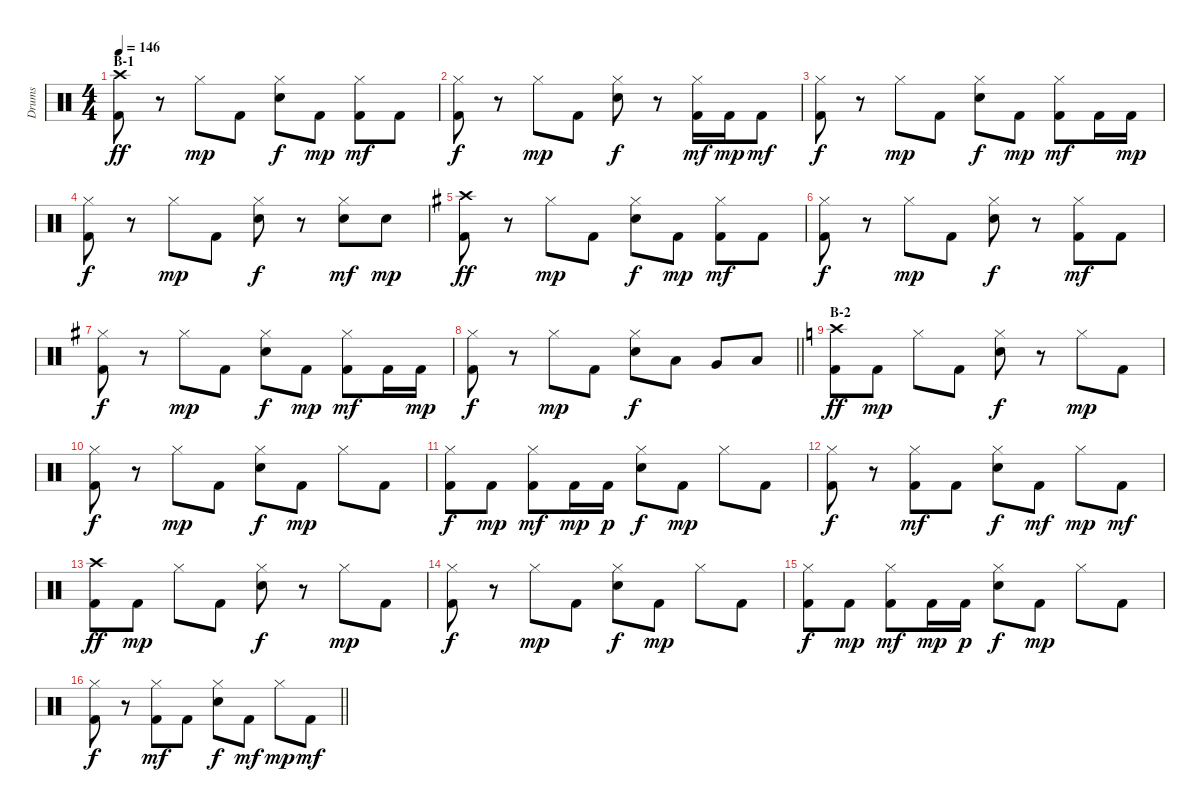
\track ("Drums" "Drums") {instrument percussion}
\staff {score}
\articulation defaults
\ts (4 4)
\section ("" "B-1")
\tempo 146
\clef neutral
\ks c
("Crash high (hit)" "Kick (hit) 2").8{dy ff} r.8 "Hi-Hat (closed)".8{dy mp} "Kick (hit) 2".8 ("Hi-Hat (closed)" "Snare (hit) 2").8{dy f} "Kick (hit) 2".8{dy mp} ("Hi-Hat (closed)" "Kick (hit) 2").8{dy mf} "Kick (hit) 2".8 |
("Hi-Hat (closed)" "Kick (hit) 2").8{dy f} r.8 "Hi-Hat (closed)".8{dy mp} "Kick (hit) 2".8 ("Hi-Hat (closed)" "Snare (hit) 2").8{dy f} r.8 ("Hi-Hat (closed)" "Kick (hit) 2").16{dy mf} "Kick (hit) 2".16{dy mp} "Kick (hit) 2".8{dy mf} |
("Hi-Hat (closed)" "Kick (hit) 2").8{dy f} r.8 "Hi-Hat (closed)".8{dy mp} "Kick (hit) 2".8 ("Hi-Hat (closed)" "Snare (hit) 2").8{dy f} "Kick (hit) 2".8{dy mp} ("Hi-Hat (closed)" "Kick (hit) 2").8{dy mf} "Kick (hit) 2".16 "Kick (hit) 2".16{dy mp} |
("Hi-Hat (closed)" "Kick (hit) 2").8{dy f} r.8 "Hi-Hat (closed)".8{dy mp} "Kick (hit) 2".8 ("Hi-Hat (closed)" "Snare (hit) 2").8{dy f} r.8 ("Hi-Hat (closed)" "Snare (hit) 2").8{dy mf} "Snare (hit) 2".8{dy mp} |
\ks g
("Crash high (hit)" "Kick (hit) 2").8{dy ff} r.8 "Hi-Hat (closed)".8{dy mp} "Kick (hit) 2".8 ("Hi-Hat (closed)" "Snare (hit) 2").8{dy f} "Kick (hit) 2".8{dy mp} ("Hi-Hat (closed)" "Kick (hit) 2").8{dy mf} "Kick (hit) 2".8 |
("Hi-Hat (closed)" "Kick (hit) 2").8{dy f} r.8 "Hi-Hat (closed)".8{dy mp} "Kick (hit) 2".8 ("Hi-Hat (closed)" "Snare (hit) 2").8{dy f} r.8 ("Hi-Hat (closed)" "Kick (hit) 2").8{dy mf} "Kick (hit) 2".8 |
("Hi-Hat (closed)" "Kick (hit) 2").8{dy f} r.8 "Hi-Hat (closed)".8{dy mp} "Kick (hit) 2".8 ("Hi-Hat (closed)" "Snare (hit) 2").8{dy f} "Kick (hit) 2".8{dy mp} ("Hi-Hat (closed)" "Kick (hit) 2").8{dy mf} "Kick (hit) 2".16 "Kick (hit) 2".16{dy mp} |
\barLineRight lightlight
("Hi-Hat (closed)" "Kick (hit) 2").8{dy f} r.8 "Hi-Hat (closed)".8{dy mp} "Kick (hit) 2".8 ("Hi-Hat (closed)" "Snare (hit) 2").8{dy f} "Low Tom (hit)".8 "Very Low Tom (hit)".8 "Low Floor Tom (hit)".8 |
\section ("" "B-2")
\ks c
("Crash high (hit)" "Kick (hit) 2").8{dy ff} "Kick (hit) 2".8{dy mp} "Hi-Hat (closed)".8 "Kick (hit) 2".8 ("Hi-Hat (closed)" "Snare (hit) 2").8{dy f} r.8 "Hi-Hat (closed)".8{dy mp} "Kick (hit) 2".8 |
("Hi-Hat (closed)" "Kick (hit) 2").8{dy f} r.8 "Hi-Hat (closed)".8{dy mp} "Kick (hit) 2".8 ("Hi-Hat (closed)" "Snare (hit) 2").8{dy f} "Kick (hit) 2".8{dy mp} "Hi-Hat (closed)".8 "Kick (hit) 2".8 |
("Hi-Hat (closed)" "Kick (hit) 2").8{dy f} "Kick (hit) 2".8{dy mp} ("Hi-Hat (closed)" "Kick (hit) 2").8{dy mf} "Kick (hit) 2".16{dy mp} "Kick (hit) 2".16{dy p} ("Hi-Hat (closed)" "Snare (hit) 2").8{dy f} "Kick (hit) 2".8{dy mp} "Hi-Hat (closed)".8 "Kick (hit) 2".8 |
("Hi-Hat (closed)" "Kick (hit) 2").8{dy f} r.8 ("Hi-Hat (closed)" "Kick (hit) 2").8{dy mf} "Kick (hit) 2".8 ("Hi-Hat (closed)" "Snare (hit) 2").8{dy f} "Kick (hit) 2".8{dy mf} "Hi-Hat (closed)".8{dy mp} "Kick (hit) 2".8{dy mf} |
("Crash high (hit)" "Kick (hit) 2").8{dy ff} "Kick (hit) 2".8{dy mp} "Hi-Hat (closed)".8 "Kick (hit) 2".8 ("Hi-Hat (closed)" "Snare (hit) 2").8{dy f} r.8 "Hi-Hat (closed)".8{dy mp} "Kick (hit) 2".8 |
("Hi-Hat (closed)" "Kick (hit) 2").8{dy f} r.8 "Hi-Hat (closed)".8{dy mp} "Kick (hit) 2".8 ("Hi-Hat (closed)" "Snare (hit) 2").8{dy f} "Kick (hit) 2".8{dy mp} "Hi-Hat (closed)".8 "Kick (hit) 2".8 |
("Hi-Hat (closed)" "Kick (hit) 2").8{dy f} "Kick (hit) 2".8{dy mp} ("Hi-Hat (closed)" "Kick (hit) 2").8{dy mf} "Kick (hit) 2".16{dy mp} "Kick (hit) 2".16{dy p} ("Hi-Hat (closed)" "Snare (hit) 2").8{dy f} "Kick (hit) 2".8{dy mp} "Hi-Hat (closed)".8 "Kick (hit) 2".8 |
\barLineRight lightlight
("Hi-Hat (closed)" "Kick (hit) 2").8{dy f} r.8 ("Hi-Hat (closed)" "Kick (hit) 2").8{dy mf} "Kick (hit) 2".8 ("Hi-Hat (closed)" "Snare (hit) 2").8{dy f} "Kick (hit) 2".8{dy mf} "Hi-Hat (closed)".8{dy mp} "Kick (hit) 2".8{dy mf}
